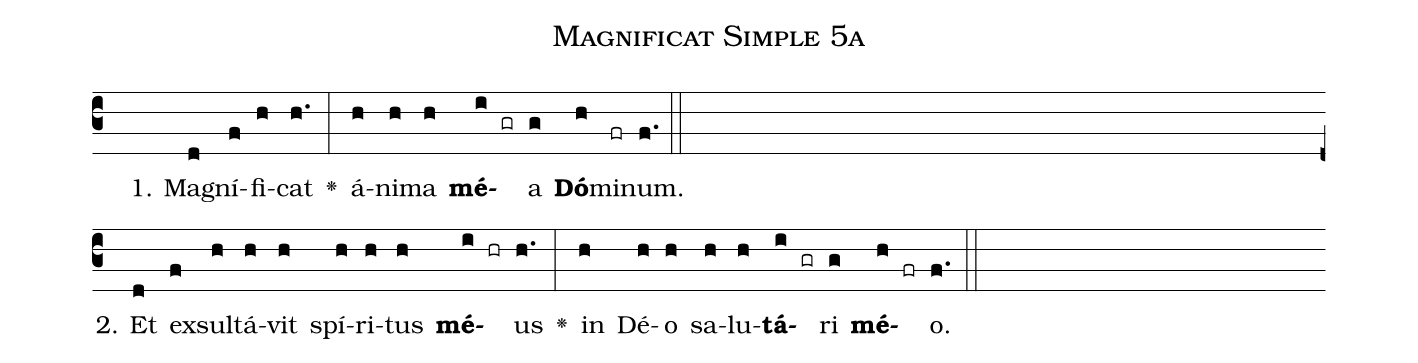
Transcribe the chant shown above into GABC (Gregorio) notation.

name: Magnificat Simple 5a;
office-part: Magnificat;
%%
(c3)()() 1. M{a}(d)gní(f)fi(h)cat(h.) <v>\greheightstar</v>(:) á(h)ni(h)ma(h) <b>mé</b>(i gr)a(g) <b>Dó</b>(h)mi(fr)num.(f.) (::Z)
2. Et(d) ex(f)sul(h)tá(h)vit(h) spí(h)ri(h)tus(h) <b>mé</b>(i hr)us(h.) <v>\greheightstar</v>(:) in(h) Dé(h)o(h) sa(h)lu(h)<b>tá</b>(i gr)ri(g) <b>mé</b>(h fr)o.(f.) (::)

%E(h) u(h) o(i) u(g) a(h) e.(f.) (::)
